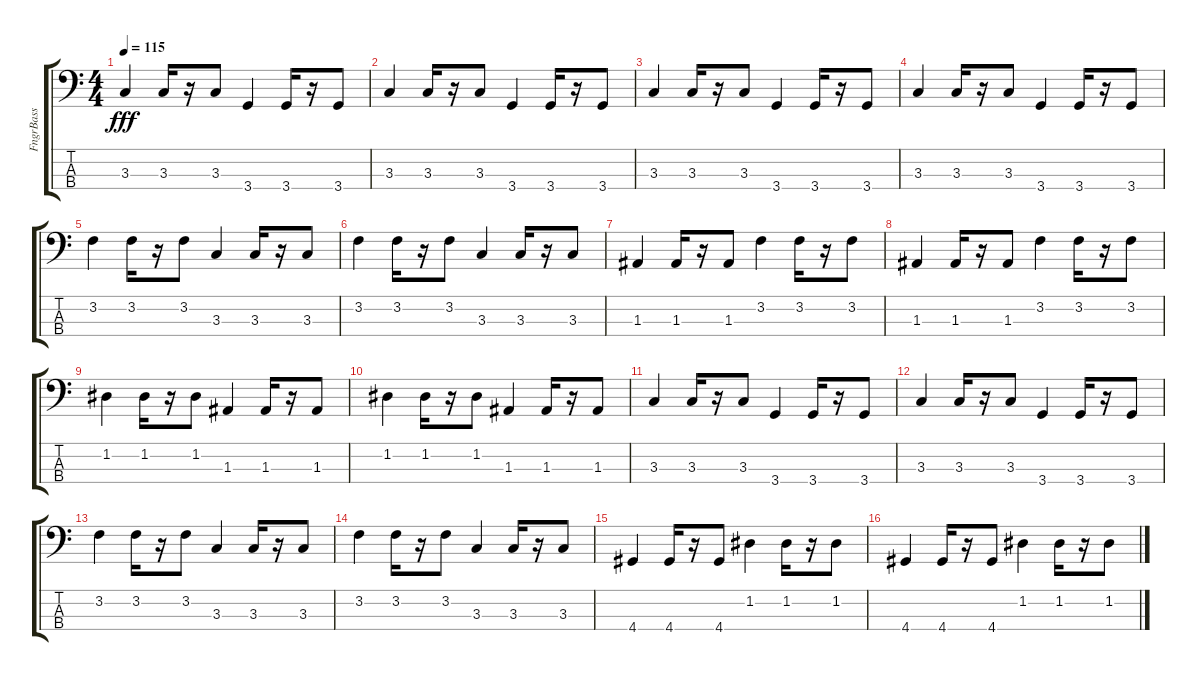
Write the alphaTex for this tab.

\track ("FngrBass" "FngrBass") {instrument electricbassfinger}
\staff {score tabs}
\tuning (G2 D2 A1 E1) {hide}
\ts (4 4)
\tempo 115
\clef f4
\ks c
3.3.4{dy fff} 3.3.16 r.16 3.3.8 3.4.4 3.4.16 r.16 3.4.8 |
3.3.4 3.3.16 r.16 3.3.8 3.4.4 3.4.16 r.16 3.4.8 |
3.3.4 3.3.16 r.16 3.3.8 3.4.4 3.4.16 r.16 3.4.8 |
3.3.4 3.3.16 r.16 3.3.8 3.4.4 3.4.16 r.16 3.4.8 |
3.2.4 3.2.16 r.16 3.2.8 3.3.4 3.3.16 r.16 3.3.8 |
3.2.4 3.2.16 r.16 3.2.8 3.3.4 3.3.16 r.16 3.3.8 |
1.3.4 1.3.16 r.16 1.3.8 3.2.4 3.2.16 r.16 3.2.8 |
1.3.4 1.3.16 r.16 1.3.8 3.2.4 3.2.16 r.16 3.2.8 |
1.2.4 1.2.16 r.16 1.2.8 1.3.4 1.3.16 r.16 1.3.8 |
1.2.4 1.2.16 r.16 1.2.8 1.3.4 1.3.16 r.16 1.3.8 |
3.3.4 3.3.16 r.16 3.3.8 3.4.4 3.4.16 r.16 3.4.8 |
3.3.4 3.3.16 r.16 3.3.8 3.4.4 3.4.16 r.16 3.4.8 |
3.2.4 3.2.16 r.16 3.2.8 3.3.4 3.3.16 r.16 3.3.8 |
3.2.4 3.2.16 r.16 3.2.8 3.3.4 3.3.16 r.16 3.3.8 |
4.4.4 4.4.16 r.16 4.4.8 1.2.4 1.2.16 r.16 1.2.8 |
4.4.4 4.4.16 r.16 4.4.8 1.2.4 1.2.16 r.16 1.2.8
